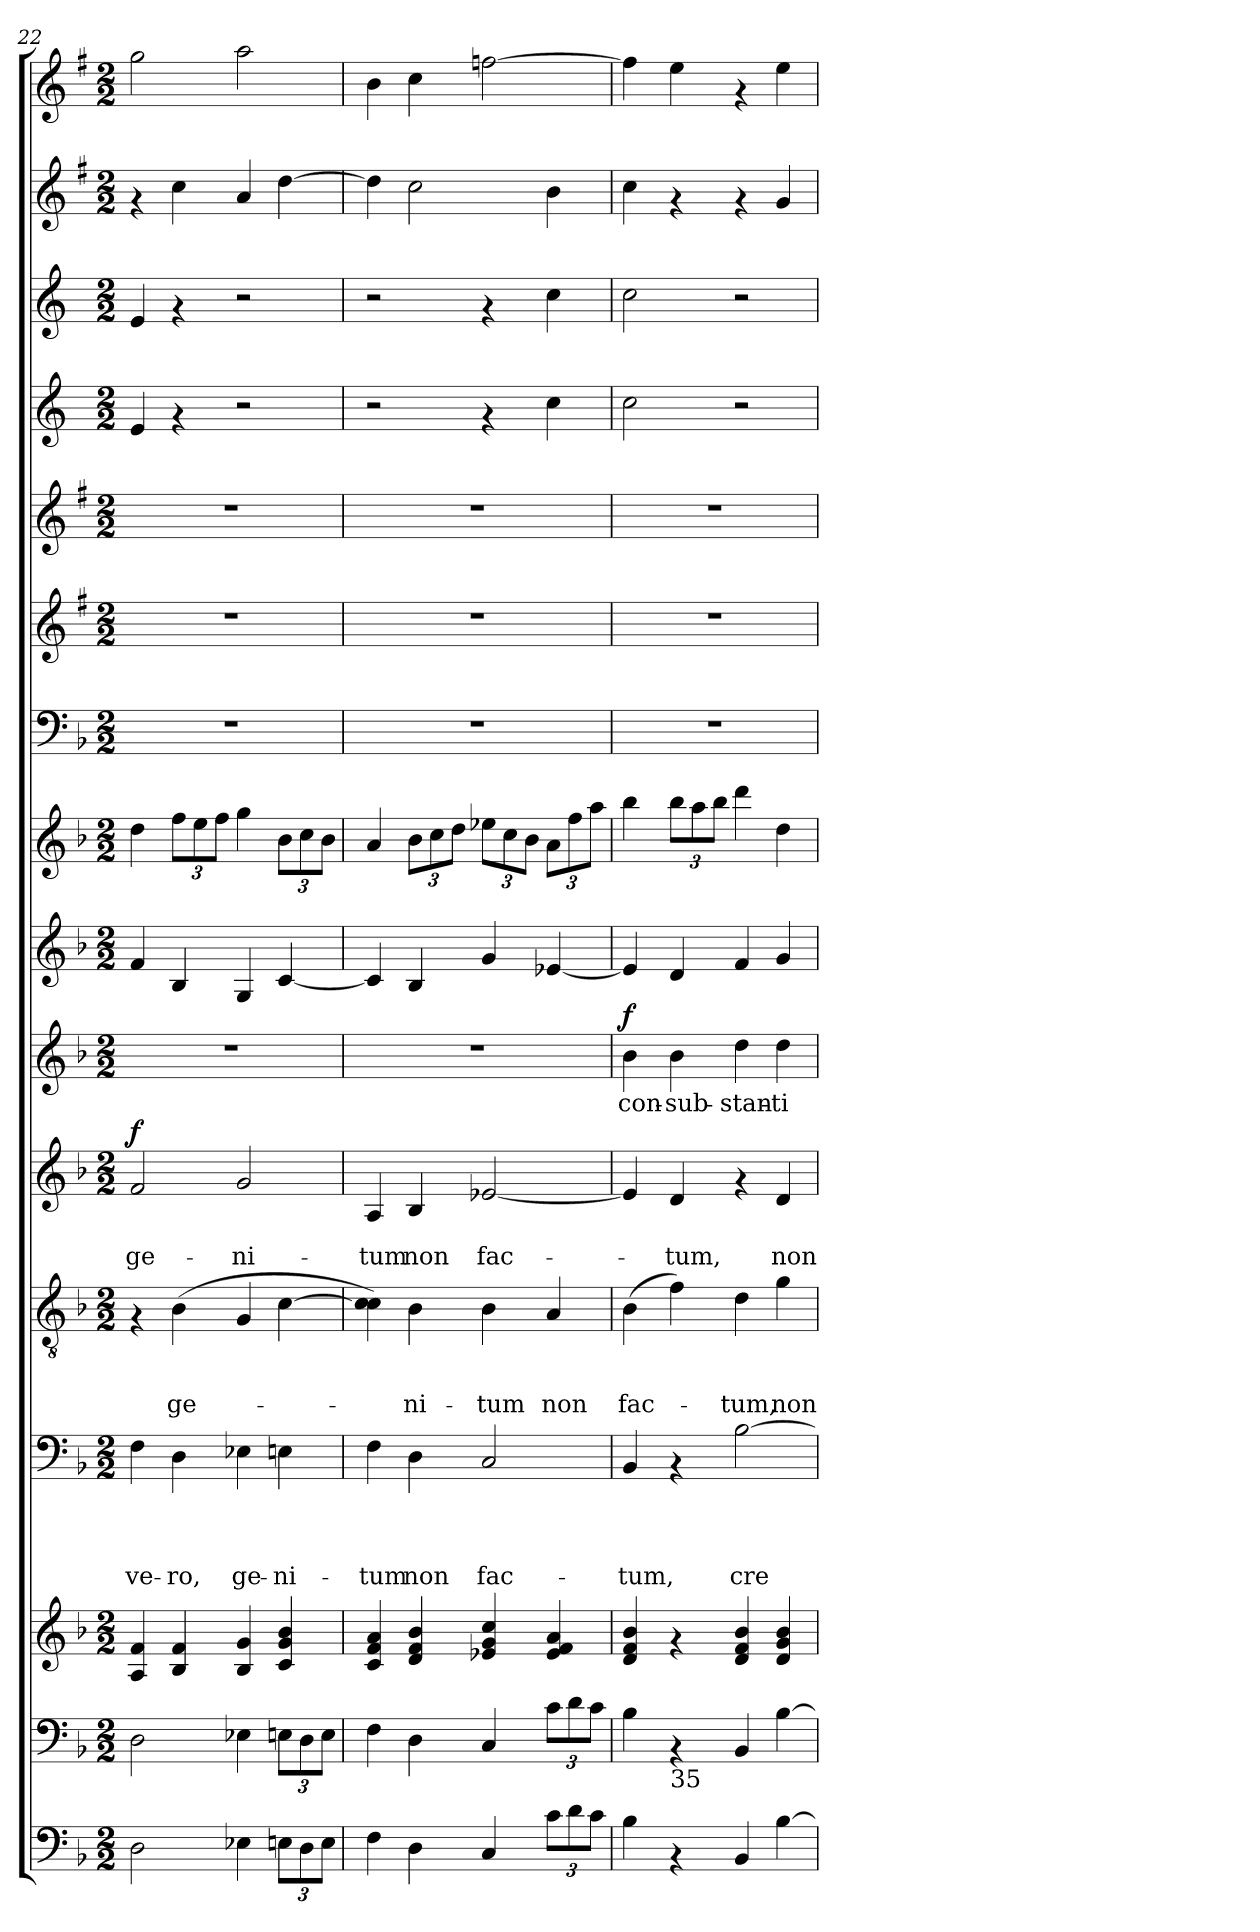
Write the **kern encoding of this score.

**kern	**kern	**kern	**kern	**text	**text	**text	**text	**kern	**text	**text	**text	**kern	**text	**text	**dynam	**kern	**text	**dynam	**kern	**kern	**kern	**kern	**kern	**kern	**kern	**kern	**kern
*part15	*part14	*part14	*part13	*part13	*part13	*part13	*part13	*part12	*part12	*part12	*part12	*part11	*part11	*part11	*part11	*part10	*part10	*part10	*part9	*part8	*part7	*part6	*part5	*part4	*part3	*part2	*part1
*staff16	*staff15	*staff14	*staff13	*staff13	*staff13	*staff13	*staff13	*staff12	*staff12	*staff12	*staff12	*staff11	*staff11	*staff11	*staff11	*staff10	*staff10	*staff10	*staff9	*staff8	*staff7	*staff6	*staff5	*staff4	*staff3	*staff2	*staff1
!!LO:PB:g=z
*clefF4	*clefF4	*clefG2	*clefF4	*	*	*	*	*clefGv2	*	*	*	*clefG2	*	*	*	*clefG2	*	*	*clefG2	*clefG2	*clefF4	*clefG2	*clefG2	*clefG2	*clefG2	*clefG2	*clefG2
*	*	*	*	*	*	*	*	*	*	*	*	*	*	*	*	*	*	*	*	*	*	*ITrd1c2	*ITrd1c2	*ITrd-3c-5	*ITrd-3c-5	*ITrd1c2	*ITrd1c2
*k[b-]	*k[b-]	*k[b-]	*k[b-]	*	*	*	*	*k[b-]	*	*	*	*k[b-]	*	*	*	*k[b-]	*	*	*k[b-]	*k[b-]	*k[b-]	*k[b-]	*k[b-]	*k[b-]	*k[b-]	*k[b-]	*k[b-]
*F:	*F:	*F:	*F:	*	*	*	*	*F:	*	*	*	*F:	*	*	*	*F:	*	*	*F:	*F:	*F:	*F:	*F:	*F:	*F:	*F:	*F:
*M2/2	*M2/2	*M2/2	*M2/2	*	*	*	*	*M2/2	*	*	*	*M2/2	*	*	*	*M2/2	*	*	*M2/2	*M2/2	*M2/2	*M2/2	*M2/2	*M2/2	*M2/2	*M2/2	*M2/2
=22	=22	=22	=22	=22	=22	=22	=22	=22	=22	=22	=22	=22	=22	=22	=22	=22	=22	=22	=22	=22	=22	=22	=22	=22	=22	=22	=22
!	!	!	!	!	!	!	!LO:LY:b	!	!	!	!	!	!	!LO:LY:b	!LO:DY:a	!	!	!	!	!	!	!	!	!	!	!	!
2D\	2D\	4A/ 4f/	4F\	.	.	.	ve-	4rF	.	.	.	2f/	.	ge-	f	1r	.	.	4f/	4dd\	1r	1r	1r	4a/	4a/	4rf	2ff\
!	!	!	!	!	!	!	!LO:LY:b	!	!	!	!LO:LY:b	!	!	!	!	!	!	!	!	!	!	!	!	!	!	!	!
*	*	*	*	*	*	*	*	*	*	*	*	*	*	*	*	*	*	*	*	*Xbrackettup	*	*	*	*	*	*	*
.	.	4B-/ 4f/	4D\	.	.	.	-ro,	(>4B-\	.	.	ge-	.	.	.	.	.	.	.	4B-/	12ff\L	.	.	.	4rf	4rf	4b-\	.
.	.	.	.	.	.	.	.	.	.	.	.	.	.	.	.	.	.	.	.	12ee\	.	.	.	.	.	.	.
.	.	.	.	.	.	.	.	.	.	.	.	.	.	.	.	.	.	.	.	12ff\J	.	.	.	.	.	.	.
!	!	!	!	!	!	!	!LO:LY:b	!	!	!	!	!	!	!LO:LY:b	!	!	!	!	!	!	!	!	!	!	!	!	!
4E-X\	4E-X\	4B-/ 4g/	4E-X\	.	.	.	ge-	4G/	.	.	.	2g/	.	-ni-	.	.	.	.	4G/	4gg\	.	.	.	2r	2r	4g/	2gg\
!	!	!	!	!	!	!	!LO:LY:b	!	!	!	!	!	!	!	!	!	!	!	!	!	!	!	!	!	!	!	!
12En\L	12En\L	4c/ 4g/ 4b-/	4En\	.	.	.	-ni-	[>4c\	.	.	.	.	.	.	.	.	.	.	[<4c/	12b-\L	.	.	.	.	.	[>4cc\	.
12D\	12D\	.	.	.	.	.	.	.	.	.	.	.	.	.	.	.	.	.	.	12cc\	.	.	.	.	.	.	.
12E\J	12E\J	.	.	.	.	.	.	.	.	.	.	.	.	.	.	.	.	.	.	12b-\J	.	.	.	.	.	.	.
=23	=23	=23	=23	=23	=23	=23	=23	=23	=23	=23	=23	=23	=23	=23	=23	=23	=23	=23	=23	=23	=23	=23	=23	=23	=23	=23	=23
!	!	!	!	!	!	!	!LO:LY:b	!	!	!	!	!	!	!LO:LY:b	!	!	!	!	!	!	!	!	!	!	!	!	!
4F\	4F\	4c/ 4f/ 4a/	4F\	.	.	.	-tum	4c\] 4c\)	.	.	.	4A/	.	-tum	.	1r	.	.	4c/]	4a/	1r	1r	1r	2r	2r	4cc\]	4a\
!	!	!	!	!	!	!	!LO:LY:b	!	!	!	!LO:LY:b	!	!	!LO:LY:b	!	!	!	!	!	!	!	!	!	!	!	!	!
4D\	4D\	4d/ 4f/ 4b-/	4D\	.	.	.	non	4B-\	.	.	-ni-	4B-/	.	non	.	.	.	.	4B-/	12b-\L	.	.	.	.	.	2b-\	4b-\
.	.	.	.	.	.	.	.	.	.	.	.	.	.	.	.	.	.	.	.	12cc\	.	.	.	.	.	.	.
.	.	.	.	.	.	.	.	.	.	.	.	.	.	.	.	.	.	.	.	12dd\J	.	.	.	.	.	.	.
!	!	!	!	!	!	!	!LO:LY:b	!	!	!	!LO:LY:b	!	!	!LO:LY:b	!	!	!	!	!	!	!	!	!	!	!	!	!
4C/	4C/	4e-X/ 4g/ 4cc/	2C/	.	.	.	fac-	4B-\	.	.	-tum	[<2e-X/	.	fac-	.	.	.	.	4g/	12ee-X\L	.	.	.	4rf	4rf	.	[>2ee-X\
.	.	.	.	.	.	.	.	.	.	.	.	.	.	.	.	.	.	.	.	12cc\	.	.	.	.	.	.	.
.	.	.	.	.	.	.	.	.	.	.	.	.	.	.	.	.	.	.	.	12b-\J	.	.	.	.	.	.	.
!	!	!	!	!	!	!	!	!	!	!	!LO:LY:b	!	!	!	!	!	!	!	!	!	!	!	!	!	!	!	!
12c\L	12c\L	4e-/ 4f/ 4a/	.	.	.	.	.	4A/	.	.	non	.	.	.	.	.	.	.	[<4e-X/	12a\L	.	.	.	4ff\	4ff\	4a\	.
12d\	12d\	.	.	.	.	.	.	.	.	.	.	.	.	.	.	.	.	.	.	12ff\	.	.	.	.	.	.	.
12c\J	12c\J	.	.	.	.	.	.	.	.	.	.	.	.	.	.	.	.	.	.	12aa\J	.	.	.	.	.	.	.
=24	=24	=24	=24	=24	=24	=24	=24	=24	=24	=24	=24	=24	=24	=24	=24	=24	=24	=24	=24	=24	=24	=24	=24	=24	=24	=24	=24
!	!	!	!	!	!	!	!LO:LY:b	!	!	!	!LO:LY:b	!	!	!	!	!	!LO:LY:b	!LO:DY:a	!	!	!	!	!	!	!	!	!
4B-\	4B-\	4d/ 4f/ 4b-/	4BB-/	.	.	.	-tum,	(>4B-\	.	.	fac-	4e-/]	.	.	.	4b-\	con-	f	4e-/]	4bb-\	1r	1r	1r	2ff\	2ff\	4b-\	4ee-\]
!	!LO:TX:b:t=35	!	!	!	!	!	!	!	!	!	!	!	!	!	!	!	!	!	!	!	!	!	!	!	!	!	!
!	!	!	!	!	!	!	!	!	!	!	!	!	!	!LO:LY:b	!	!	!LO:LY:b	!	!	!	!	!	!	!	!	!	!
4rAA	4rAA	4rf	4rAA	.	.	.	.	4f\)	.	.	.	4d/	.	-tum,	.	4b-\	-sub-	.	4d/	12bb-\L	.	.	.	.	.	4rf	4dd\
.	.	.	.	.	.	.	.	.	.	.	.	.	.	.	.	.	.	.	.	12aa\	.	.	.	.	.	.	.
.	.	.	.	.	.	.	.	.	.	.	.	.	.	.	.	.	.	.	.	12bb-\J	.	.	.	.	.	.	.
!	!	!	!	!	!	!	!LO:LY:b	!	!	!	!LO:LY:b	!	!	!	!	!	!LO:LY:b	!	!	!	!	!	!	!	!	!	!
4BB-/	4BB-/	4d/ 4f/ 4b-/	[>2B-\	.	.	.	cre-	4d\	.	.	-tum,	4rf	.	.	.	4dd\	-stan-	.	4f/	4ddd\	.	.	.	2r	2r	4rf	4rf
!	!	!	!	!	!	!	!	!	!	!	!LO:LY:b	!	!	!LO:LY:b	!	!	!LO:LY:b	!	!	!	!	!	!	!	!	!	!
[>4B-\	[>4B-\	4d/ 4g/ 4b-/	.	.	.	.	.	4g\	.	.	non	4d/	.	non	.	4dd\	-ti-	.	4g/	4dd\	.	.	.	.	.	4f/	4dd\
=	=	=	=	=	=	=	=	=	=	=	=	=	=	=	=	=	=	=	=	=	=	=	=	=	=	=	=
*-	*-	*-	*-	*-	*-	*-	*-	*-	*-	*-	*-	*-	*-	*-	*-	*-	*-	*-	*-	*-	*-	*-	*-	*-	*-	*-	*-
